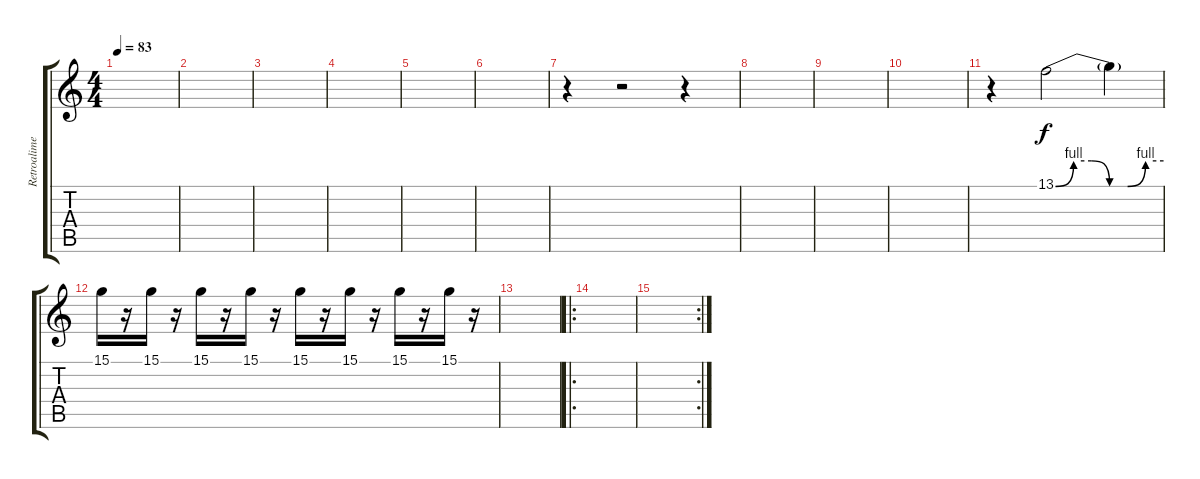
\track ("Retroalimentación/solo" "Retroalime") {instrument lead1square}
\staff {score tabs}
\tuning (E4 B3 G3 D3 A2 E2) {hide}
\ts (4 4)
\tempo 83
\clef g2
\ks c
|
|
|
|
|
|
r.4 r.2 r.4 |
|
|
|
r.4{volume 16 balance 16} 13.1{be (custom 0 0 10 4 20 4 30 0 40 0 50 4 60 4)}.2 13.1{t}.4 |
15.1.16{volume 0} r.16 15.1.16 r.16 15.1.16 r.16 15.1.16 r.16 15.1.16 r.16 15.1.16 r.16 15.1.16 r.16 15.1.16 r.16 |
|
\ro
|
\rc 2
